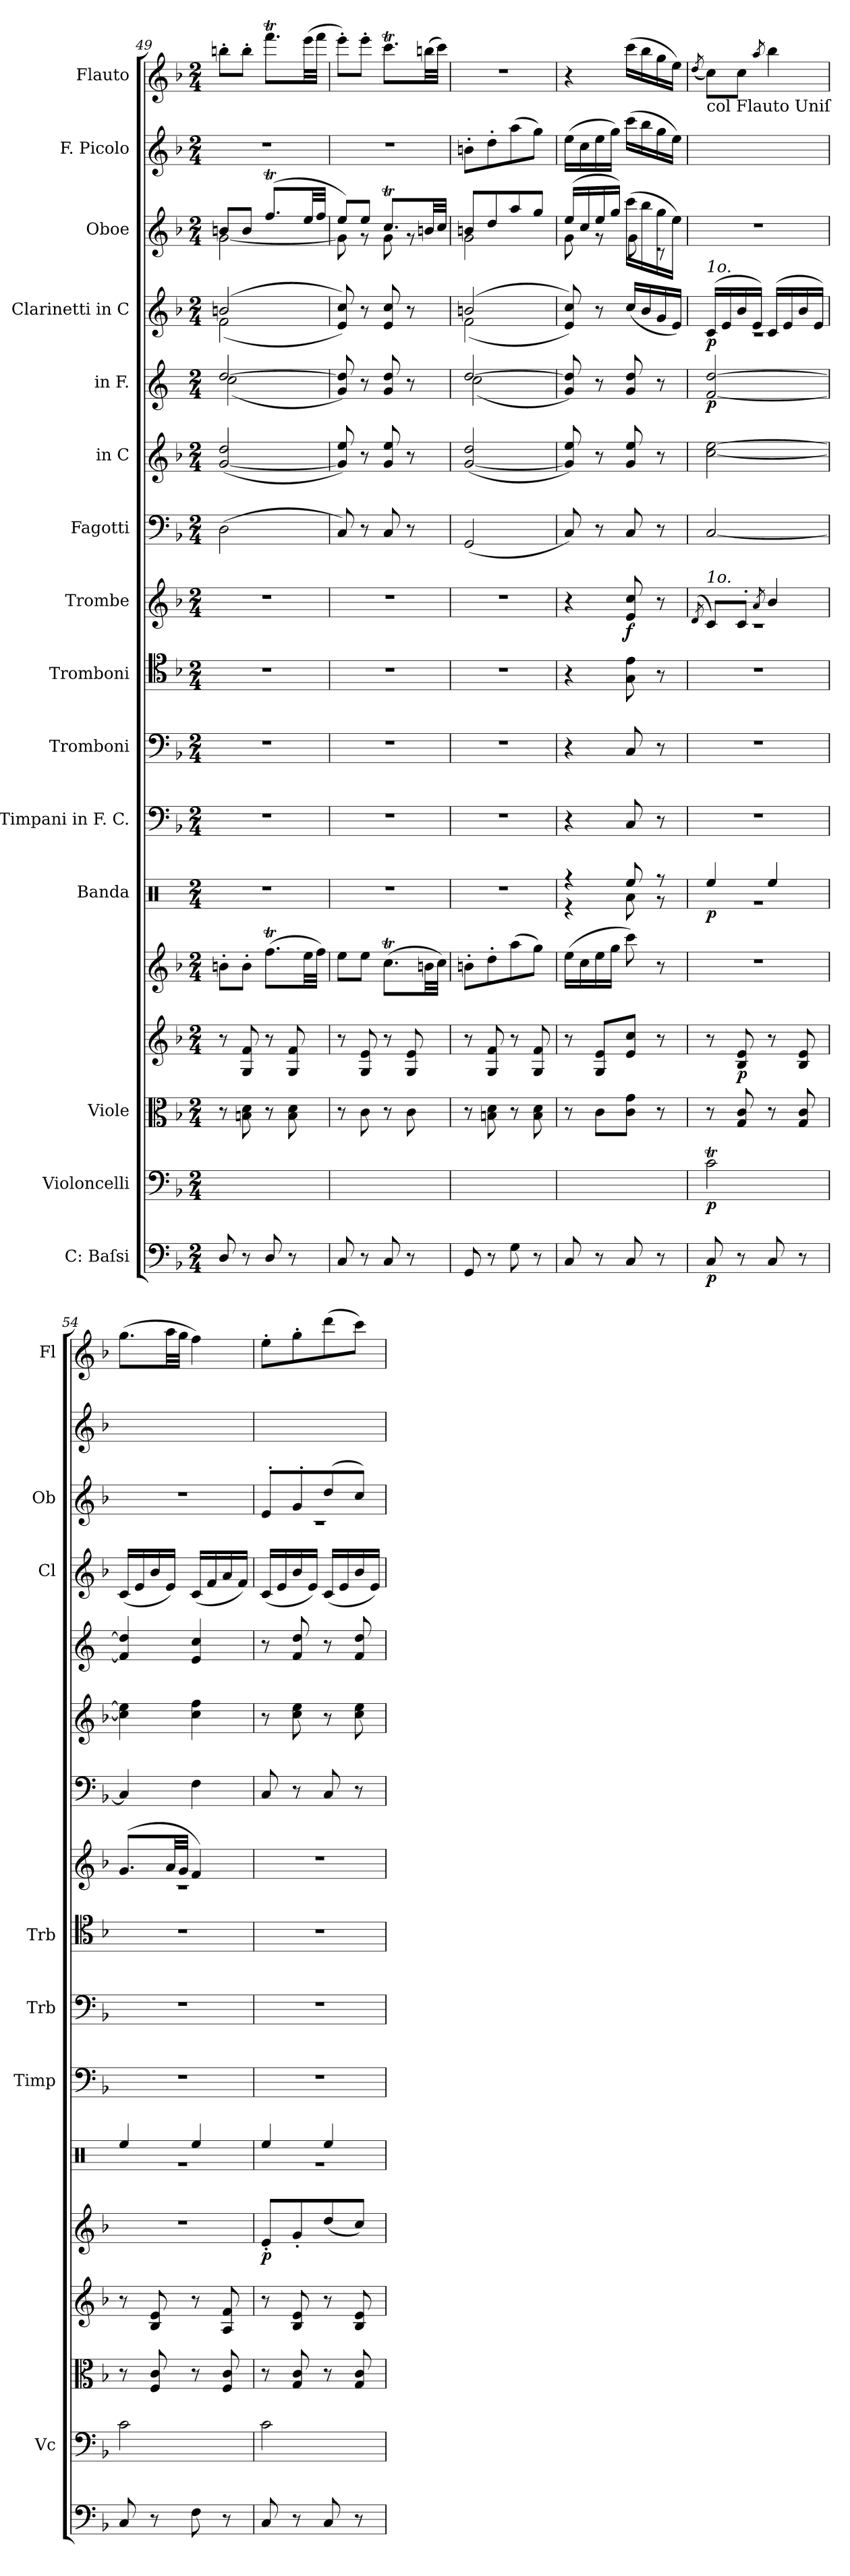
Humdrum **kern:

**kern	**dynam	**kern	**dynam	**kern	**kern	**dynam	**kern	**dynam	**kern	**dynam	**kern	**kern	**kern	**kern	**dynam	**kern	**kern	**kern	**dynam	**kern	**dynam	**kern	**kern	**kern
*part17	*part17	*part16	*part16	*part15	*part14	*part14	*part13	*part13	*part12	*part12	*part11	*part10	*part9	*part8	*part8	*part7	*part6	*part5	*part5	*part4	*part4	*part3	*part2	*part1
*staff17	*staff17	*staff16	*staff16	*staff15	*staff14	*staff14	*staff13	*staff13	*staff12	*staff12	*staff11	*staff10	*staff9	*staff8	*staff8	*staff7	*staff6	*staff5	*staff5	*staff4	*staff4	*staff3	*staff2	*staff1
*I"C: Baſsi	*	*I"Violoncelli	*	*I"Viole	*	*	*	*	*I"Banda	*	*I"Timpani in F. C.	*I"Tromboni	*I"Tromboni	*I"Trombe	*	*I"Fagotti	*I"in C	*I"in F.	*	*I"Clarinetti in C	*	*I"Oboe	*I"F. Picolo	*I"Flauto
*	*	*I'Vc	*	*	*	*	*	*	*	*	*I'Timp	*I'Trb	*I'Trb	*	*	*	*	*	*	*I'Cl	*	*I'Ob	*	*I'Fl
*clefF4	*	*clefF4	*	*clefC3	*clefG2	*	*clefG2	*	*clefX	*	*clefF4	*clefF4	*clefC4	*clefG2	*	*clefF4	*clefG2	*clefG2	*	*clefG2	*	*clefG2	*clefG2	*clefG2
*	*	*	*	*	*	*	*	*	*	*	*	*	*	*	*	*	*	*ITrd4c7	*	*	*	*	*	*
*k[b-]	*	*k[b-]	*	*k[b-]	*k[b-]	*	*k[b-]	*	*k[]	*	*k[b-]	*k[b-]	*k[b-]	*k[b-]	*	*k[b-]	*k[b-]	*k[b-]	*	*k[b-]	*	*k[b-]	*k[b-]	*k[b-]
*F:	*	*F:	*	*F:	*F:	*	*F:	*	*	*	*F:	*F:	*F:	*F:	*	*F:	*F:	*	*	*F:	*	*F:	*F:	*F:
*M2/4	*	*M2/4	*	*M2/4	*M2/4	*	*M2/4	*	*M2/4	*	*M2/4	*M2/4	*M2/4	*M2/4	*	*M2/4	*M2/4	*M2/4	*	*M2/4	*	*M2/4	*M2/4	*M2/4
=49	=49	=49	=49	=49	=49	=49	=49	=49	=49	=49	=49	=49	=49	=49	=49	=49	=49	=49	=49	=49	=49	=49	=49	=49
*	*	*	*	*	*	*	*	*	*	*	*	*	*	*	*	*	*	*^	*	*^	*	*^	*	*
8D/	.	8D/yy	.	8r	8r	.	8bn'\L	.	2r	.	2r	2r	2r	2r	.	(2D\	(>[2g/ 2dd/	[2g/	(2f\	.	(2bn/	(<2f\	.	8bn/L	[2g\	2r	8bbn'\L
8r	.	8ryy	.	8Bn\ 8d\	8G/ 8f/	.	8b'\J	.	.	.	.	.	.	.	.	.	.	.	.	.	.	.	.	8b/J	.	.	8bb'\J
8D/	.	8D/yy	.	8r	8r	.	(8.ffT\L	.	.	.	.	.	.	.	.	.	.	.	.	.	.	.	.	(8.ffT/L	.	.	8.fffT\L
8r	.	8ryy	.	8B\ 8d\	8G/ 8f/	.	.	.	.	.	.	.	.	.	.	.	.	.	.	.	.	.	.	.	.	.	.
.	.	.	.	.	.	.	32ee\LL	.	.	.	.	.	.	.	.	.	.	.	.	.	.	.	.	32ee/LL	.	.	(32eee\LL
.	.	.	.	.	.	.	32ff\JJJ)	.	.	.	.	.	.	.	.	.	.	.	.	.	.	.	.	32ff/JJJ	.	.	32fff\JJJ
*	*	*	*	*	*	*	*	*	*	*	*	*	*	*	*	*	*	*v	*v	*	*	*	*	*	*	*	*
*	*	*	*	*	*	*	*	*	*	*	*	*	*	*	*	*	*	*	*	*v	*v	*	*	*	*	*
=50	=50	=50	=50	=50	=50	=50	=50	=50	=50	=50	=50	=50	=50	=50	=50	=50	=50	=50	=50	=50	=50	=50	=50	=50	=50
8C/	.	8C/yy	.	8r	8r	.	8ee\L	.	2r	.	2r	2r	2r	2r	.	8C/)	8g]/ 8ee/)	8c/ 8g]/)	.	8e/ 8cc/))	.	8ee/L)	8g\]	2r	8eee'\L)
8r	.	8ryy	.	8c\	8G/ 8e/	.	8ee\J	.	.	.	.	.	.	.	.	8r	8r	8r	.	8r	.	8ee/J	8rg	.	8eee'\J
8C/	.	8C/yy	.	8r	8r	.	(8.ccT\L	.	.	.	.	.	.	.	.	8C/	8g/ 8ee/	8c/ 8g/	.	8e/ 8cc/	.	8.ccT/L	8g\	.	8.cccT\L
8r	.	8ryy	.	8c\	8G/ 8e/	.	.	.	.	.	.	.	.	.	.	8r	8r	8r	.	8r	.	.	8rg	.	.
.	.	.	.	.	.	.	32bn\LL	.	.	.	.	.	.	.	.	.	.	.	.	.	.	32bn/LL	.	.	(32bbn\LL
.	.	.	.	.	.	.	32cc\JJJ)	.	.	.	.	.	.	.	.	.	.	.	.	.	.	32cc/JJJ	.	.	32ccc\JJJ)
=51	=51	=51	=51	=51	=51	=51	=51	=51	=51	=51	=51	=51	=51	=51	=51	=51	=51	=51	=51	=51	=51	=51	=51	=51	=51
*	*	*	*	*	*	*	*	*	*	*	*	*	*	*	*	*	*	*^	*	*^	*	*	*	*	*
8GG/	.	8GG/yy	.	8r	8r	.	8bn'\L	.	2r	.	2r	2r	2r	2r	.	(2GG/	(>[2g/ 2dd/	[2g/	(2f\	.	(2bn/	(2f\	.	8bn/L	2g\	8bn'\L	2r
8r	.	8ryy	.	8Bn\ 8d\	8G/ 8f/	.	8dd'\	.	.	.	.	.	.	.	.	.	.	.	.	.	.	.	.	8dd/	.	8dd'\	.
8G\	.	8G\yy	.	8r	8r	.	(8aa\	.	.	.	.	.	.	.	.	.	.	.	.	.	.	.	.	8aa/	.	(8aa\	.
8r	.	8ryy	.	8B\ 8d\	8G/ 8f/	.	8gg\J)	.	.	.	.	.	.	.	.	.	.	.	.	.	.	.	.	8gg/J	.	8gg\J)	.
*	*	*	*	*	*	*	*	*	*	*	*	*	*	*	*	*	*	*v	*v	*	*	*	*	*	*	*	*
*	*	*	*	*	*	*	*	*	*	*	*	*	*	*	*	*	*	*	*	*v	*v	*	*	*	*	*
=52	=52	=52	=52	=52	=52	=52	=52	=52	=52	=52	=52	=52	=52	=52	=52	=52	=52	=52	=52	=52	=52	=52	=52	=52	=52
*	*	*	*	*	*	*	*	*	*^	*	*	*	*	*	*	*	*	*	*	*	*	*	*	*	*
8C/	.	8C/yy	.	8r	8r	.	(16ee\LL	.	4r	4r	.	4r	4r	4r	4r	.	8C/)	8g]/ 8ee/)	8c/ 8g]/)	.	8e/ 8cc/))	.	(<16ee/LL	8g\	(16ee\LL	4r
.	.	.	.	.	.	.	16cc\	.	.	.	.	.	.	.	.	.	.	.	.	.	.	.	16cc/	.	16cc\	.
8r	.	8ryy	.	8c\L	8G/ 8e/L	.	16ee\	.	.	.	.	.	.	.	.	.	8r	8r	8r	.	8r	.	16ee/	8rg	16ee\	.
.	.	.	.	.	.	.	16gg\JJ	.	.	.	.	.	.	.	.	.	.	.	.	.	.	.	16gg/JJ)	.	16gg\JJ)	.
8C/	.	8C/yy	.	8c\ 8g\J	8e/ 8cc/J	.	8ccc\)	.	8Ree/	8Ra\	.	8C/	8C/	8G\ 8e\	8e/ 8cc/	f	8C/	8g/ 8ee/	8c/ 8g/	.	(16cc/LL	.	(16ccc\LL	8g\	(16ccc\LL	(16ccc\LL
.	.	.	.	.	.	.	.	.	.	.	.	.	.	.	.	.	.	.	.	.	16b-/	.	16bb-\	.	16bb-\	16bb-\
8r	.	8ryy	.	8r	8r	.	8r	.	8r	8r	.	8r	8r	8r	8r	.	8r	8r	8r	.	16g/	.	16gg\	8rc	16gg\	16gg\
.	.	.	.	.	.	.	.	.	.	.	.	.	.	.	.	.	.	.	.	.	16e/JJ)	.	16ee\JJ)	.	16ee\JJ)	16ee\JJ)
*	*	*	*	*	*	*	*	*	*	*	*	*	*	*	*	*	*	*	*	*	*	*	*v	*v	*	*
=53	=53	=53	=53	=53	=53	=53	=53	=53	=53	=53	=53	=53	=53	=53	=53	=53	=53	=53	=53	=53	=53	=53	=53	=53	=53
.	.	.	.	.	.	.	.	.	.	.	.	.	.	.	(8qd/	.	.	.	.	.	.	.	.	8qdd/yy	(8qdd/
*	*	*	*	*	*	*	*	*	*	*	*	*	*	*	*^	*	*	*	*	*	*^	*	*	*	*
!	!	!	!	!	!	!	!	!	!	!	!	!	!	!	!	!	!	!	!	!	!	!	!	!	!	!LO:TX:a:t=col Flauto Uniſ	!
!	!	!	!	!	!	!	!	!	!	!	!	!	!	!	!	!	!	!	!	!	!	!LO:TX:a:i:t=1o.	!	!	!	!	!
!	!	!	!	!	!	!	!	!	!	!	!	!	!	!	!LO:TX:a:i:t=1o.	!	!	!	!	!	!	!	!	!	!	!	!
8C/	p	2cT\	p	8r	8r	.	2r	.	4Ree/	2rg	p	2r	2r	2r	8c/L)	2rc	.	[2C/	[2cc\ [2ee\	[2B-/ [2g/	p	(<16c/LL	2rc	p	2r	8cc\Lyy	8cc\L)
.	.	.	.	.	.	.	.	.	.	.	.	.	.	.	.	.	.	.	.	.	.	16e/	.	.	.	.	.
8r	.	.	.	8G/ 8c/	8B-/ 8e/	p	.	.	.	.	.	.	.	.	8c'/J	.	.	.	.	.	.	16b-/	.	.	.	8cc\Jyy	8cc\J
.	.	.	.	.	.	.	.	.	.	.	.	.	.	.	.	.	.	.	.	.	.	16e/JJ)	.	.	.	.	.
.	.	.	.	.	.	.	.	.	.	.	.	.	.	.	8qa/	.	.	.	.	.	.	.	.	.	.	8qaa/yy	8qaa/
8C/	.	.	.	8r	8r	.	.	.	4Ree/	.	.	.	.	.	4b-/	.	.	.	.	.	.	(<16c/LL	.	.	.	4bb-\yy	4bb-\
.	.	.	.	.	.	.	.	.	.	.	.	.	.	.	.	.	.	.	.	.	.	16e/	.	.	.	.	.
8r	.	.	.	8G/ 8c/	8B-/ 8e/	.	.	.	.	.	.	.	.	.	.	.	.	.	.	.	.	16b-/	.	.	.	.	.
.	.	.	.	.	.	.	.	.	.	.	.	.	.	.	.	.	.	.	.	.	.	16e/JJ)	.	.	.	.	.
*	*	*	*	*	*	*	*	*	*	*	*	*	*	*	*	*	*	*	*	*	*	*v	*v	*	*	*	*
=54	=54	=54	=54	=54	=54	=54	=54	=54	=54	=54	=54	=54	=54	=54	=54	=54	=54	=54	=54	=54	=54	=54	=54	=54	=54	=54
8C/	.	2c\	.	8r	8r	.	2r	.	4Ree/	2rg	.	2r	2r	2r	(<8.g/L	2rc	.	4C/]	4cc]\ 4ee]\	4B-]/ 4g]/	.	(16c/LL	.	2r	8.gg\Lyy	(8.gg\L
.	.	.	.	.	.	.	.	.	.	.	.	.	.	.	.	.	.	.	.	.	.	16e/	.	.	.	.
8r	.	.	.	8F/ 8c/	8B-/ 8e/	.	.	.	.	.	.	.	.	.	.	.	.	.	.	.	.	16b-/	.	.	.	.
.	.	.	.	.	.	.	.	.	.	.	.	.	.	.	32a/LL	.	.	.	.	.	.	16e/JJ)	.	.	32aa\LLyy	32aa\LL
.	.	.	.	.	.	.	.	.	.	.	.	.	.	.	32g/JJJ	.	.	.	.	.	.	.	.	.	32gg\JJJyy	32gg\JJJ
8F\	.	.	.	8r	8r	.	.	.	4Ree/	.	.	.	.	.	4f/)	.	.	4F\	4cc\ 4ff\	4A/ 4f/	.	(16c/LL	.	.	4ff\yy	4ff\)
.	.	.	.	.	.	.	.	.	.	.	.	.	.	.	.	.	.	.	.	.	.	16f/	.	.	.	.
8r	.	.	.	8F/ 8c/	8A/ 8f/	.	.	.	.	.	.	.	.	.	.	.	.	.	.	.	.	16a/	.	.	.	.
.	.	.	.	.	.	.	.	.	.	.	.	.	.	.	.	.	.	.	.	.	.	16f/JJ)	.	.	.	.
*	*	*	*	*	*	*	*	*	*	*	*	*	*	*	*v	*v	*	*	*	*	*	*	*	*	*	*
=55	=55	=55	=55	=55	=55	=55	=55	=55	=55	=55	=55	=55	=55	=55	=55	=55	=55	=55	=55	=55	=55	=55	=55	=55	=55
*	*	*	*	*	*	*	*	*	*	*	*	*	*	*	*	*	*	*	*	*	*	*	*^	*	*
8C/	.	2c\	.	8r	8r	.	8e'/L	p	4Ree/	2rg	.	2r	2r	2r	2r	.	8C/	8r	8r	.	(16c/LL	.	8e'/L	2rc	8ee'\Lyy	8ee'\L
.	.	.	.	.	.	.	.	.	.	.	.	.	.	.	.	.	.	.	.	.	16e/	.	.	.	.	.
8r	.	.	.	8G/ 8c/	8B-/ 8e/	.	8g'/	.	.	.	.	.	.	.	.	.	8r	8cc\ 8ee\	8B-/ 8g/	.	16b-/	.	8g'/	.	8gg'\yy	8gg'\
.	.	.	.	.	.	.	.	.	.	.	.	.	.	.	.	.	.	.	.	.	16e/JJ)	.	.	.	.	.
8C/	.	.	.	8r	8r	.	(8dd/	.	4Ree/	.	.	.	.	.	.	.	8C/	8r	8r	.	(16c/LL	.	(8dd/	.	8ddd\yy	(8ddd\
.	.	.	.	.	.	.	.	.	.	.	.	.	.	.	.	.	.	.	.	.	16e/	.	.	.	.	.
8r	.	.	.	8G/ 8c/	8B-/ 8e/	.	8cc/J)	.	.	.	.	.	.	.	.	.	8r	8cc\ 8ee\	8B-/ 8g/	.	16b-/	.	8cc/J)	.	8ccc\Jyy	8ccc\J)
.	.	.	.	.	.	.	.	.	.	.	.	.	.	.	.	.	.	.	.	.	16e/JJ)	.	.	.	.	.
*	*	*	*	*	*	*	*	*	*v	*v	*	*	*	*	*	*	*	*	*	*	*	*	*v	*v	*	*
=	=	=	=	=	=	=	=	=	=	=	=	=	=	=	=	=	=	=	=	=	=	=	=	=
*-	*-	*-	*-	*-	*-	*-	*-	*-	*-	*-	*-	*-	*-	*-	*-	*-	*-	*-	*-	*-	*-	*-	*-	*-
